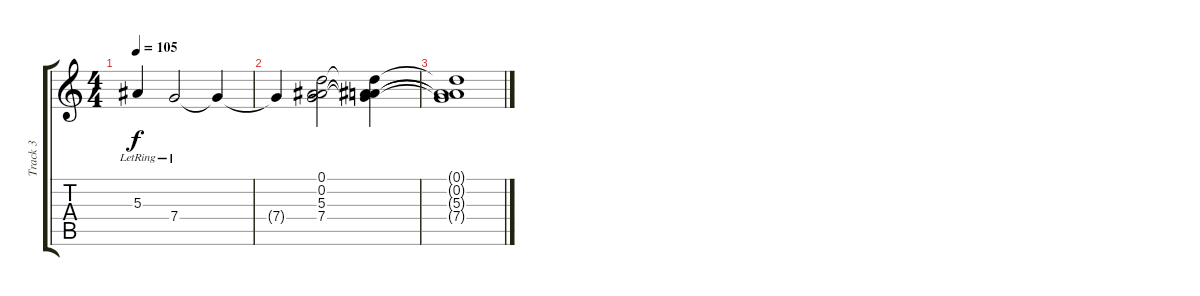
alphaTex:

\track ("Track 3" "Track 3") {instrument acousticguitarnylon}
\staff {score tabs}
\tuning (D4 A3 F3 C3 G2 D2) {hide}
\ts (4 4)
\tempo 105
\clef g2
\ks c
5.3{lr}.4{dy f} 7.4{lr}.2 7.4{t}.4 |
7.4{t}.4 (0.1 0.2 5.3 7.4).2 (0.1{t} 0.2{t} 5.3{t} 7.4{t}).4 |
(0.1{t} 0.2{t} 5.3{t} 7.4{t}).1
